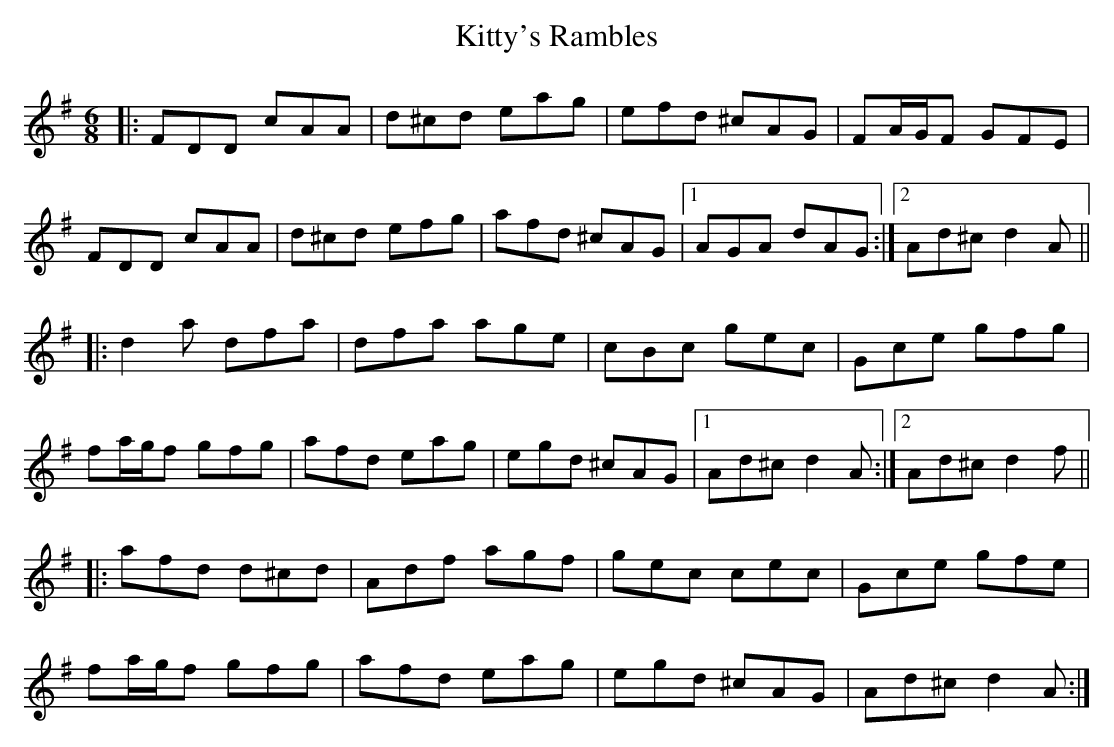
X:1
T: Kitty's Rambles
M: 6/8
L: 1/8
K: Dmix
|:FDD cAA|d^cd eag|efd ^cAG|FA/G/F GFE|
FDD cAA|d^cd efg|afd ^cAG|1 AGA dAG:|2 Ad^cd2A||
|:d2a dfa|dfa age|cBc gec|Gce gfg|
fa/g/f gfg|afd eag|egd ^cAG|1 Ad^cd2A:|2 Ad^cd2f||
|:afd d^cd|Adf agf|gec cec|Gce gfe|
fa/g/f gfg|afd eag|egd ^cAG|Ad^cd2A:|
